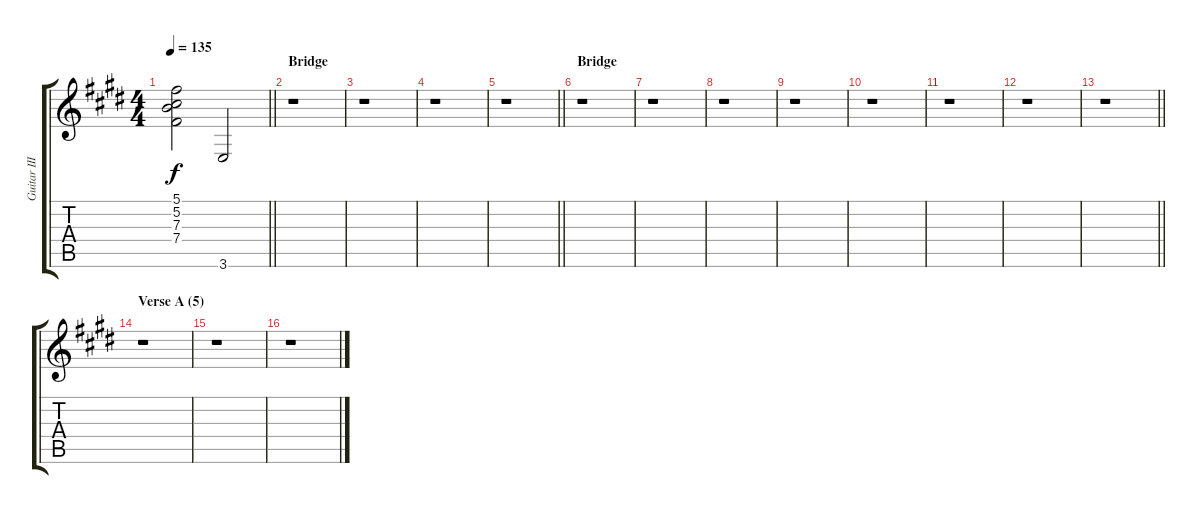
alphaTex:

\track ("Guitar III" "Guitar III") {instrument electricguitarjazz}
\staff {score tabs}
\tuning (Db4 Ab3 E3 B2 Gb2 Db2) {hide}
\ts (4 4)
\tempo 135
\clef g2
\barLineRight lightlight
\ks c#minor
(5.1 5.2 7.3 7.4).2{dy f} 3.6.2 |
\section ("" "Bridge")
r.1 |
r.1 |
r.1 |
\barLineRight lightlight
r.1 |
\section ("" "Bridge")
r.1 |
r.1 |
r.1 |
r.1 |
r.1 |
r.1 |
r.1 |
\barLineRight lightlight
r.1 |
\section ("" "Verse A (5)")
r.1 |
r.1 |
r.1
